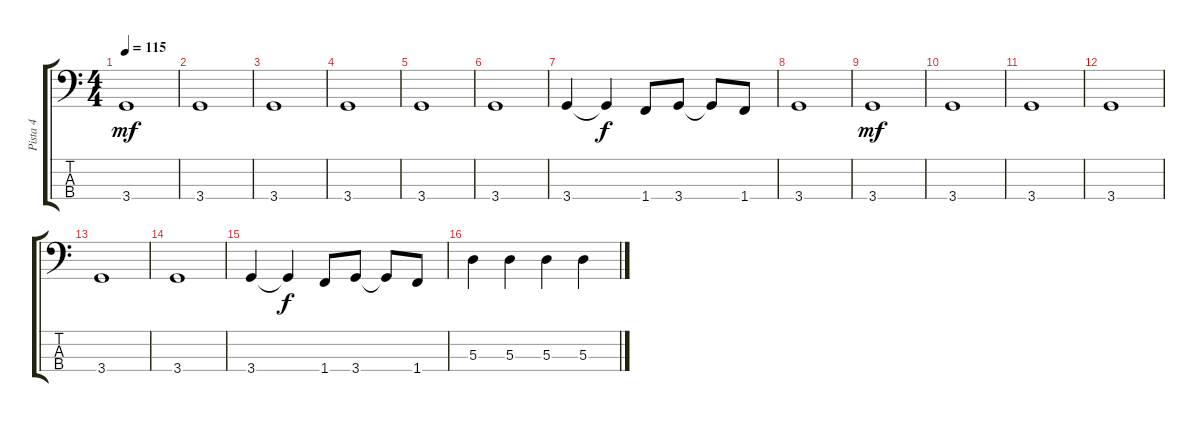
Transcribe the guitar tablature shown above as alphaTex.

\track ("Pista 4" "Pista 4") {instrument electricbassfinger}
\staff {score tabs}
\tuning (G2 D2 A1 E1) {hide}
\ts (4 4)
\tempo 115
\clef f4
\ks c
3.4.1{dy mf} |
3.4.1 |
3.4.1 |
3.4.1 |
3.4.1 |
3.4.1 |
3.4.4 3.4{t}.4{dy f} 1.4.8 3.4.8 3.4{t}.8 1.4.8 |
3.4.1 |
3.4.1{dy mf} |
3.4.1 |
3.4.1 |
3.4.1 |
3.4.1 |
3.4.1 |
3.4.4 3.4{t}.4{dy f} 1.4.8 3.4.8 3.4{t}.8 1.4.8 |
5.3.4 5.3.4 5.3.4 5.3.4
